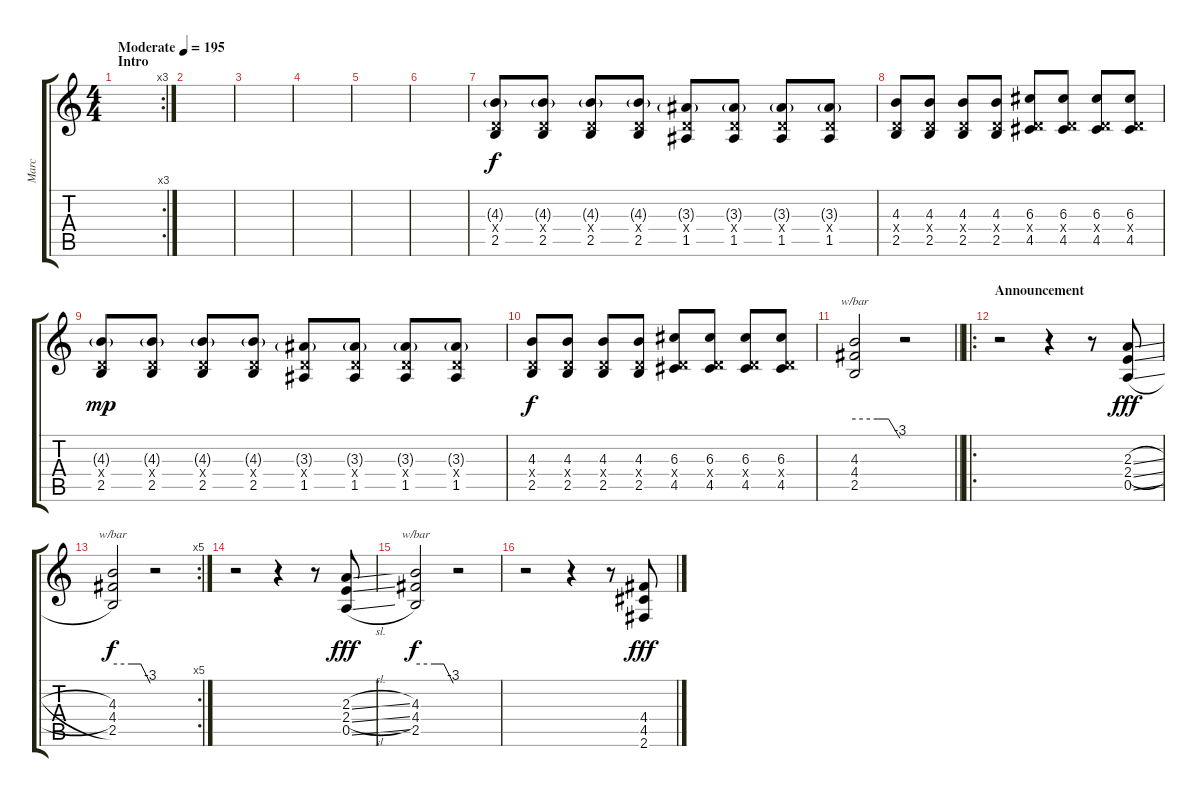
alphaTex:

\track ("Marc" "Marc") {instrument distortionguitar}
\staff {score tabs}
\tuning (E4 B3 G3 D3 A2 E2) {hide}
\rc 3
\ts (4 4)
\section ("" "Intro")
\tempo (195 "Moderate")
\clef g2
\ks c
|
|
|
|
|
|
(4.3{g} 0.4{x} 2.5).8 (4.3{g} 0.4{x} 2.5).8 (4.3{g} 0.4{x} 2.5).8 (4.3{g} 0.4{x} 2.5).8 (3.3{g} 0.4{x} 1.5).8 (3.3{g} 0.4{x} 1.5).8 (3.3{g} 0.4{x} 1.5).8 (3.3{g} 0.4{x} 1.5).8 |
(4.3 0.4{x} 2.5).8{dy f} (4.3 0.4{x} 2.5).8 (4.3 0.4{x} 2.5).8 (4.3 0.4{x} 2.5).8 (6.3 0.4{x} 4.5).8 (6.3 0.4{x} 4.5).8 (6.3 0.4{x} 4.5).8 (6.3 0.4{x} 4.5).8 |
(4.3{g} 0.4{x} 2.5).8{dy mp} (4.3{g} 0.4{x} 2.5).8 (4.3{g} 0.4{x} 2.5).8 (4.3{g} 0.4{x} 2.5).8 (3.3{g} 0.4{x} 1.5).8 (3.3{g} 0.4{x} 1.5).8 (3.3{g} 0.4{x} 1.5).8 (3.3{g} 0.4{x} 1.5).8 |
(4.3 0.4{x} 2.5).8{dy f} (4.3 0.4{x} 2.5).8 (4.3 0.4{x} 2.5).8 (4.3 0.4{x} 2.5).8 (6.3 0.4{x} 4.5).8 (6.3 0.4{x} 4.5).8 (6.3 0.4{x} 4.5).8 (6.3 0.4{x} 4.5).8 |
\barLineRight lightlight
(4.3 4.4 2.5).2{tbe (custom default 0 0 30 0 39 0 45 0 60 -12)} r.2 |
\ro
\section ("" "Announcement")
r.2 r.4 r.8 (2.3{sl} 2.4{sl} 0.5{sl}).8{dy fff} |
\rc 5
(4.3 4.4 2.5).2{tbe (custom default 0 0 30 0 39 0 45 0 60 -12) dy f} r.2 |
r.2 r.4 r.8 (2.3{sl} 2.4{sl} 0.5{sl}).8{dy fff} |
(4.3 4.4 2.5).2{tbe (custom default 0 0 30 0 39 0 45 0 60 -12) dy f} r.2 |
r.2 r.4 r.8 (4.4{sl} 4.5{sl} 2.6{sl}).8{dy fff}
